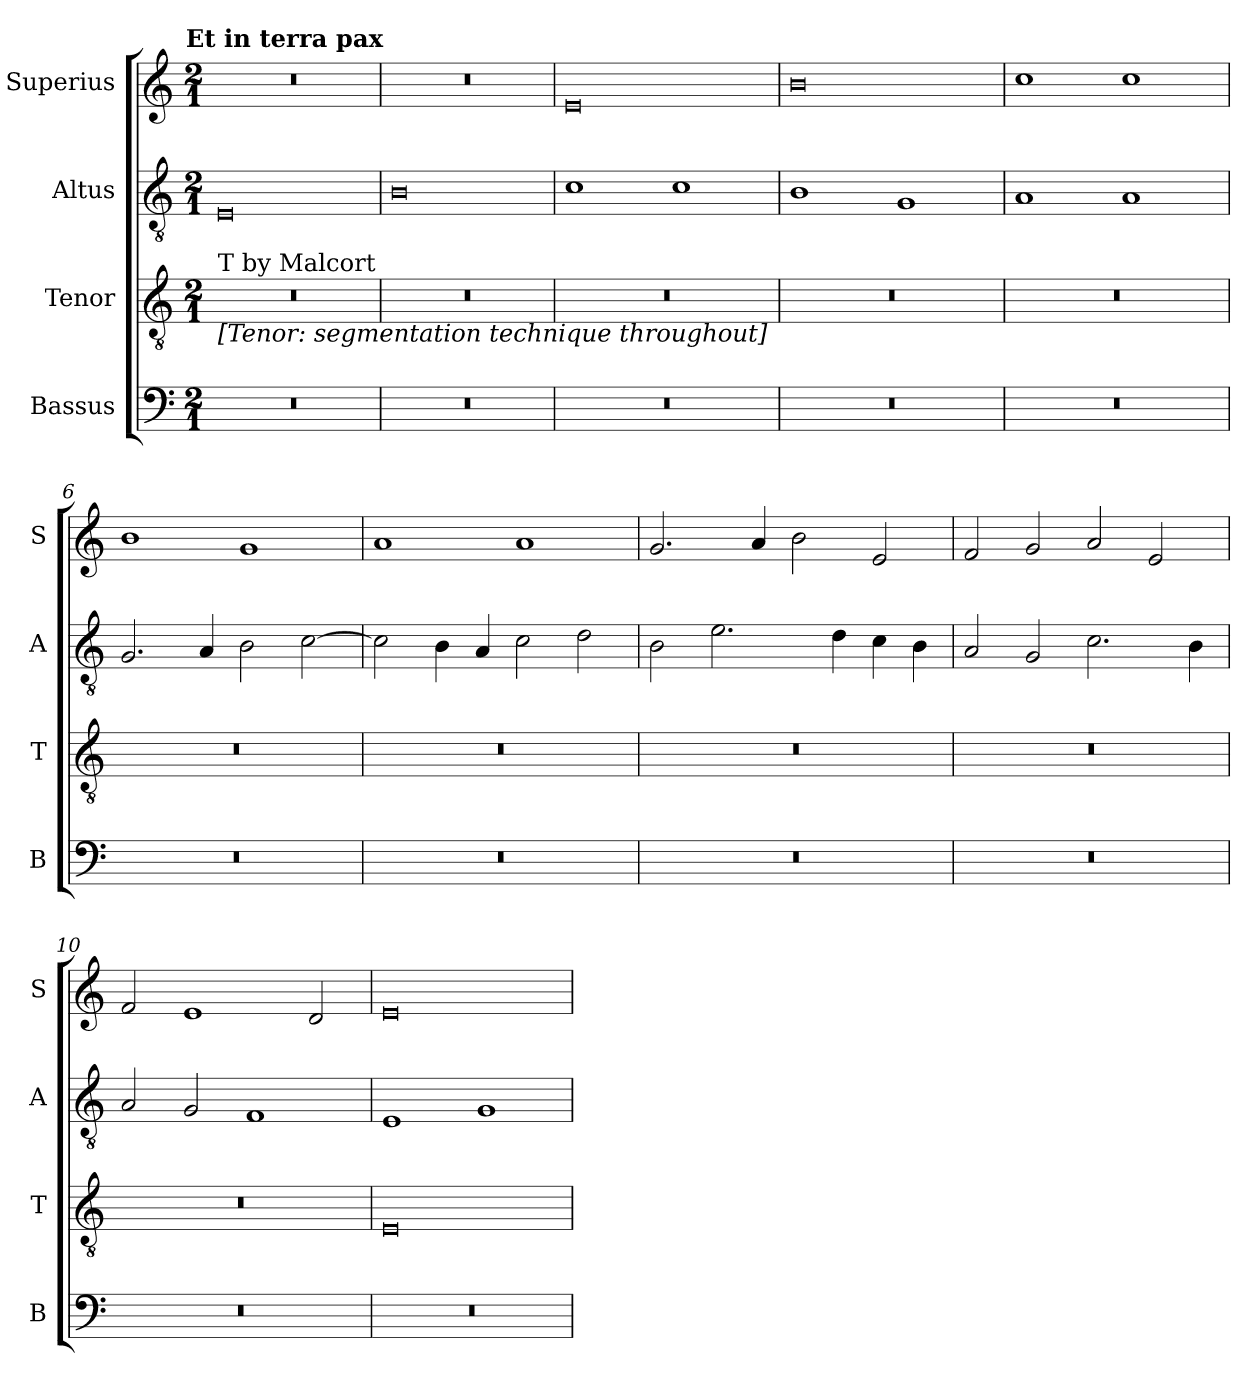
**kern	**kern	**kern	**kern
*part4	*part3	*part2	*part1
*staff4	*staff3	*staff2	*staff1
*I"Bassus	*I"Tenor	*I"Altus	*I"Superius
*I'B	*I'T	*I'A	*I'S
*clefF4	*clefGv2	*clefGv2	*clefG2
*k[]	*k[]	*k[]	*k[]
!!LO:TX:omd:t=Et in terra pax
*M2/1	*M2/1	*M2/1	*M2/1
=1	=1	=1	=1
!	!LO:TX:b:t=[Tenor&colon; segmentation technique throughout]	!	!
!	!LO:TX:a:t=T by Malcort	!	!
0r	0r	0E	0r
=2	=2	=2	=2
0r	0r	0B	0r
=3	=3	=3	=3
0r	0r	1c	0e
.	.	1c	.
=4	=4	=4	=4
0r	0r	1B	0b
.	.	1G	.
=5	=5	=5	=5
0r	0r	1A	1cc
.	.	1A	1cc
=6	=6	=6	=6
0r	0r	2.G/	1b
.	.	4A/	.
.	.	2B\	1g
.	.	[2c\	.
=7	=7	=7	=7
0r	0r	2c\]	1a
.	.	4B\	.
.	.	4A/	.
.	.	2c\	1a
.	.	2d\	.
=8	=8	=8	=8
0r	0r	2B\	2.g/
.	.	2.e\	.
.	.	.	4a/
.	.	.	2b\
.	.	4d\	.
.	.	4c\	2e/
.	.	4B\	.
=9	=9	=9	=9
0r	0r	2A/	2f/
.	.	2G/	2g/
.	.	2.c\	2a/
.	.	.	2e/
.	.	4B\	.
=10	=10	=10	=10
0r	0r	2A/	2f/
.	.	2G/	1e
.	.	1F	.
.	.	.	2d/
=11	=11	=11	=11
0r	0E	1E	0e
.	.	1G	.
=	=	=	=
*-	*-	*-	*-
